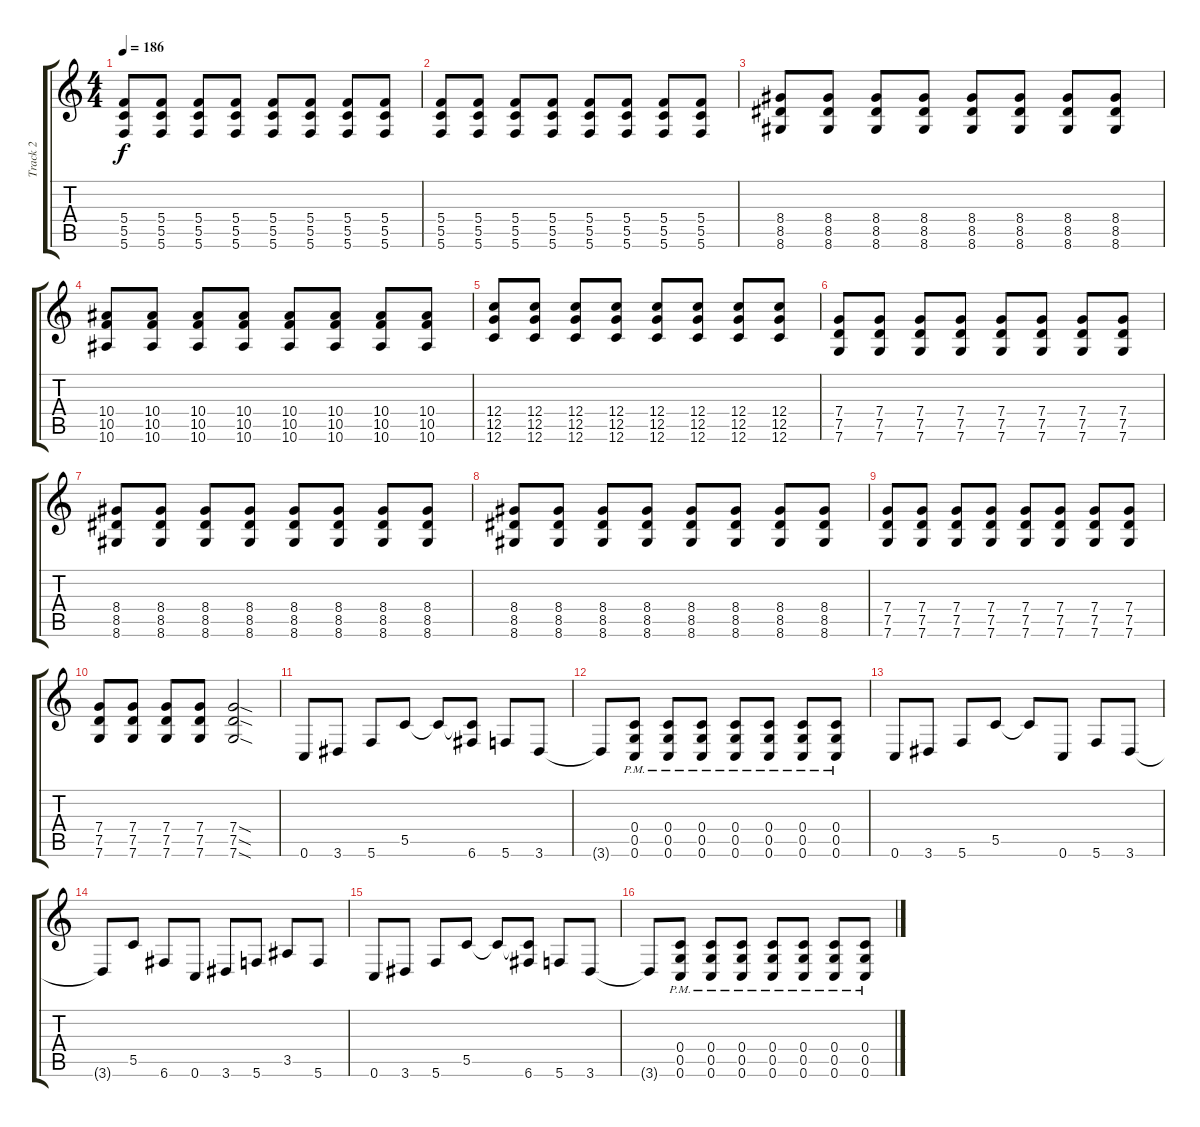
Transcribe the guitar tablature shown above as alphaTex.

\track ("Track 2" "Track 2") {instrument distortionguitar}
\staff {score tabs}
\tuning (D4 A3 F3 C3 G2 C2) {hide}
\ts (4 4)
\tempo 186
\clef g2
\ks c
(5.4 5.5 5.6).8{dy f} (5.4 5.5 5.6).8 (5.4 5.5 5.6).8 (5.4 5.5 5.6).8 (5.4 5.5 5.6).8 (5.4 5.5 5.6).8 (5.4 5.5 5.6).8 (5.4 5.5 5.6).8 |
(5.4 5.5 5.6).8 (5.4 5.5 5.6).8 (5.4 5.5 5.6).8 (5.4 5.5 5.6).8 (5.4 5.5 5.6).8 (5.4 5.5 5.6).8 (5.4 5.5 5.6).8 (5.4 5.5 5.6).8 |
(8.4 8.5 8.6).8 (8.4 8.5 8.6).8 (8.4 8.5 8.6).8 (8.4 8.5 8.6).8 (8.4 8.5 8.6).8 (8.4 8.5 8.6).8 (8.4 8.5 8.6).8 (8.4 8.5 8.6).8 |
(10.4 10.5 10.6).8 (10.4 10.5 10.6).8 (10.4 10.5 10.6).8 (10.4 10.5 10.6).8 (10.4 10.5 10.6).8 (10.4 10.5 10.6).8 (10.4 10.5 10.6).8 (10.4 10.5 10.6).8 |
(12.4 12.5 12.6).8 (12.4 12.5 12.6).8 (12.4 12.5 12.6).8 (12.4 12.5 12.6).8 (12.4 12.5 12.6).8 (12.4 12.5 12.6).8 (12.4 12.5 12.6).8 (12.4 12.5 12.6).8 |
(7.4 7.5 7.6).8 (7.4 7.5 7.6).8 (7.4 7.5 7.6).8 (7.4 7.5 7.6).8 (7.4 7.5 7.6).8 (7.4 7.5 7.6).8 (7.4 7.5 7.6).8 (7.4 7.5 7.6).8 |
(8.4 8.5 8.6).8 (8.4 8.5 8.6).8 (8.4 8.5 8.6).8 (8.4 8.5 8.6).8 (8.4 8.5 8.6).8 (8.4 8.5 8.6).8 (8.4 8.5 8.6).8 (8.4 8.5 8.6).8 |
(8.4 8.5 8.6).8 (8.4 8.5 8.6).8 (8.4 8.5 8.6).8 (8.4 8.5 8.6).8 (8.4 8.5 8.6).8 (8.4 8.5 8.6).8 (8.4 8.5 8.6).8 (8.4 8.5 8.6).8 |
(7.4 7.5 7.6).8 (7.4 7.5 7.6).8 (7.4 7.5 7.6).8 (7.4 7.5 7.6).8 (7.4 7.5 7.6).8 (7.4 7.5 7.6).8 (7.4 7.5 7.6).8 (7.4 7.5 7.6).8 |
(7.4 7.5 7.6).8 (7.4 7.5 7.6).8 (7.4 7.5 7.6).8 (7.4 7.5 7.6).8 (7.4{sod} 7.5{sod} 7.6{sod}).2 |
0.6.8 3.6.8 5.6.8 5.5.8 5.5{t}.8 (5.5{t} 6.6).8 5.6.8 3.6.8 |
3.6{t}.8 (0.4{pm} 0.5{pm} 0.6{pm}).8 (0.4{pm} 0.5{pm} 0.6{pm}).8 (0.4{pm} 0.5{pm} 0.6{pm}).8 (0.4{pm} 0.5{pm} 0.6{pm}).8 (0.4{pm} 0.5{pm} 0.6{pm}).8 (0.4{pm} 0.5{pm} 0.6{pm}).8 (0.4{pm} 0.5{pm} 0.6{pm}).8 |
0.6.8 3.6.8 5.6.8 5.5.8 5.5{t}.8 0.6.8 5.6.8 3.6.8 |
3.6{t}.8 5.5.8 6.6.8 0.6.8 3.6.8 5.6.8 3.5.8 5.6.8 |
0.6.8 3.6.8 5.6.8 5.5.8 5.5{t}.8 (5.5{t} 6.6).8 5.6.8 3.6.8 |
3.6{t}.8 (0.4{pm} 0.5{pm} 0.6{pm}).8 (0.4{pm} 0.5{pm} 0.6{pm}).8 (0.4{pm} 0.5{pm} 0.6{pm}).8 (0.4{pm} 0.5{pm} 0.6{pm}).8 (0.4{pm} 0.5{pm} 0.6{pm}).8 (0.4{pm} 0.5{pm} 0.6{pm}).8 (0.4{pm} 0.5{pm} 0.6{pm}).8
